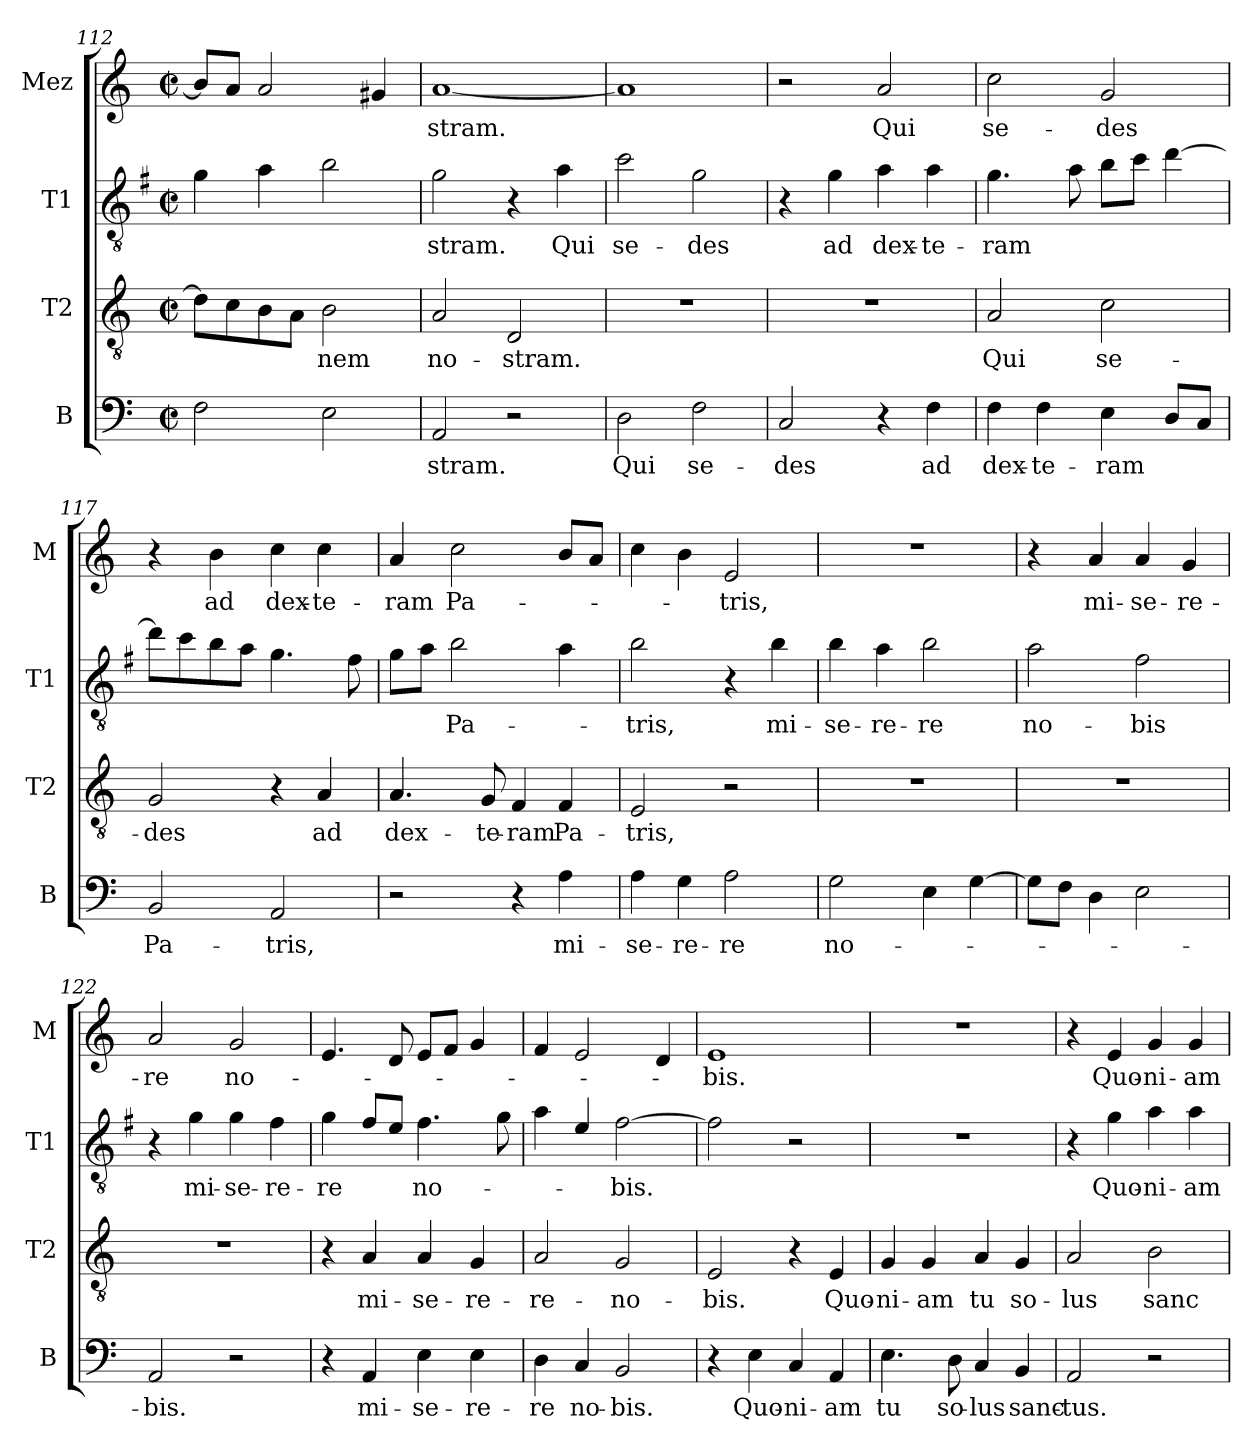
**kern	**text	**kern	**text	**kern	**text	**kern	**text
*part4	*part4	*part3	*part3	*part2	*part2	*part1	*part1
*staff4	*staff4	*staff3	*staff3	*staff2	*staff2	*staff1	*staff1
*I"B	*	*I"T2	*	*I"T1	*	*I"Mez	*
*I'B	*	*I'T2	*	*I'T1	*	*I'M	*
*clefF4	*	*clefGv2	*	*clefGv2	*	*clefG2	*
*	*	*	*	*ITrd4c7	*	*	*
*k[]	*	*k[]	*	*k[]	*	*k[]	*
*M2/2	*	*M2/2	*	*M2/2	*	*M2/2	*
*met(c|)	*	*met(c|)	*	*met(c|)	*	*met(c|)	*
=112	=112	=112	=112	=112	=112	=112	=112
2F\	.	8d\L]	.	4c\	.	8b/L]	.
.	.	8c\	.	.	.	8a/J	.
.	.	8B\	.	4d\	.	2a/	.
.	.	8A\J	.	.	.	.	.
!	!	!	!LO:LY:b	!	!	!	!
2E\	.	2B\	-nem	2e\	.	.	.
.	.	.	.	.	.	4g#X/	.
=113	=113	=113	=113	=113	=113	=113	=113
!	!LO:LY:b	!	!LO:LY:b	!	!LO:LY:b	!	!LO:LY:b
2AA/	-stram.	2A/	no-	2c\	-stram.	[1a	-stram.
!	!	!	!LO:LY:b	!	!	!	!
2r	.	2D/	-stram.	4r	.	.	.
!	!	!	!	!	!LO:LY:b	!	!
.	.	.	.	4d\	Qui	.	.
=114	=114	=114	=114	=114	=114	=114	=114
!	!LO:LY:b	!	!	!	!LO:LY:b	!	!
2D\	Qui	1r	.	2f\	se-	1a]	.
!	!LO:LY:b	!	!	!	!LO:LY:b	!	!
2F\	se-	.	.	2c\	-des	.	.
=115	=115	=115	=115	=115	=115	=115	=115
!	!LO:LY:b	!	!	!	!	!	!
2C/	-des	1r	.	4r	.	2r	.
!	!	!	!	!	!LO:LY:b	!	!
.	.	.	.	4c\	ad	.	.
!	!	!	!	!	!LO:LY:b	!	!LO:LY:b
4r	.	.	.	4d\	dex-	2a/	Qui
!	!LO:LY:b	!	!	!	!LO:LY:b	!	!
4F\	ad	.	.	4d\	-te-	.	.
=116	=116	=116	=116	=116	=116	=116	=116
!	!LO:LY:b	!	!LO:LY:b	!	!LO:LY:b	!	!LO:LY:b
4F\	dex-	2A/	Qui	4.c\	-ram	2cc\	se-
!	!LO:LY:b	!	!	!	!	!	!
4F\	-te-	.	.	.	.	.	.
.	.	.	.	8d\	.	.	.
!	!LO:LY:b	!	!LO:LY:b	!	!	!	!LO:LY:b
4E\	-ram	2c\	se-	8e\L	.	2g/	-des
.	.	.	.	8f\J	.	.	.
8D/L	.	.	.	[4g\	.	.	.
8C/J	.	.	.	.	.	.	.
!!LO:PB:g=z
=117	=117	=117	=117	=117	=117	=117	=117
!	!LO:LY:b	!	!LO:LY:b	!	!	!	!
2BB/	Pa-	2G/	-des	8g\L]	.	4r	.
.	.	.	.	8f\	.	.	.
!	!	!	!	!	!	!	!LO:LY:b
.	.	.	.	8e\	.	4b\	ad
.	.	.	.	8d\J	.	.	.
!	!LO:LY:b	!	!	!	!	!	!LO:LY:b
2AA/	-tris,	4r	.	4.c\	.	4cc\	dex-
!	!	!	!LO:LY:b	!	!	!	!LO:LY:b
.	.	4A/	ad	.	.	4cc\	-te-
.	.	.	.	8B\	.	.	.
=118	=118	=118	=118	=118	=118	=118	=118
!	!	!	!LO:LY:b	!	!	!	!LO:LY:b
2r	.	4.A/	dex-	8c\L	.	4a/	-ram
.	.	.	.	8d\J	.	.	.
!	!	!	!	!	!LO:LY:b	!	!LO:LY:b
.	.	.	.	2e\	Pa-	2cc\	Pa-
!	!	!	!LO:LY:b	!	!	!	!
.	.	8G/	-te-	.	.	.	.
!	!	!	!LO:LY:b	!	!	!	!
4r	.	4F/	-ram	.	.	.	.
!	!LO:LY:b	!	!LO:LY:b	!	!	!	!
4A\	mi-	4F/	Pa-	4d\	.	8b/L	.
.	.	.	.	.	.	8a/J	.
=119	=119	=119	=119	=119	=119	=119	=119
!	!LO:LY:b	!	!LO:LY:b	!	!LO:LY:b	!	!
4A\	-se-	2E/	-tris,	2e\	-tris,	4cc\	.
!	!LO:LY:b	!	!	!	!	!	!
4G\	-re-	.	.	.	.	4b\	.
!	!LO:LY:b	!	!	!	!	!	!LO:LY:b
2A\	-re	2r	.	4r	.	2e/	-tris,
!	!	!	!	!	!LO:LY:b	!	!
.	.	.	.	4e\	mi-	.	.
=120	=120	=120	=120	=120	=120	=120	=120
!	!LO:LY:b	!	!	!	!LO:LY:b	!	!
2G\	no-	1r	.	4e\	-se-	1r	.
!	!	!	!	!	!LO:LY:b	!	!
.	.	.	.	4d\	-re-	.	.
!	!	!	!	!	!LO:LY:b	!	!
4E\	.	.	.	2e\	-re	.	.
[4G\	.	.	.	.	.	.	.
=121	=121	=121	=121	=121	=121	=121	=121
!	!	!	!	!	!LO:LY:b	!	!
8G\L]	.	1r	.	2d\	no-	4r	.
8F\J	.	.	.	.	.	.	.
!	!	!	!	!	!	!	!LO:LY:b
4D\	.	.	.	.	.	4a/	mi-
!	!	!	!	!	!LO:LY:b	!	!LO:LY:b
2E\	.	.	.	2B\	-bis	4a/	-se-
!	!	!	!	!	!	!	!LO:LY:b
.	.	.	.	.	.	4g/	-re-
!!LO:LB:g=z
=122	=122	=122	=122	=122	=122	=122	=122
!	!LO:LY:b	!	!	!	!	!	!LO:LY:b
2AA/	-bis.	1r	.	4r	.	2a/	-re
!	!	!	!	!	!LO:LY:b	!	!
.	.	.	.	4c\	mi-	.	.
!	!	!	!	!	!LO:LY:b	!	!LO:LY:b
2r	.	.	.	4c\	-se-	2g/	no-
!	!	!	!	!	!LO:LY:b	!	!
.	.	.	.	4B\	-re-	.	.
=123	=123	=123	=123	=123	=123	=123	=123
!	!	!	!	!	!LO:LY:b	!	!
4r	.	4r	.	4c\	-re	4.e/	.
!	!LO:LY:b	!	!LO:LY:b	!	!	!	!
4AA/	mi-	4A/	mi-	8B/L	.	.	.
.	.	.	.	8A/J	.	8d/	.
!	!LO:LY:b	!	!LO:LY:b	!	!LO:LY:b	!	!
4E\	-se-	4A/	-se-	4.B\	no-	8e/L	.
.	.	.	.	.	.	8f/J	.
!	!LO:LY:b	!	!LO:LY:b	!	!	!	!
4E\	-re-	4G/	-re-	.	.	4g/	.
.	.	.	.	8c\	.	.	.
=124	=124	=124	=124	=124	=124	=124	=124
!	!LO:LY:b	!	!LO:LY:b	!	!	!	!
4D\	-re	2A/	-re-	4d\	.	4f/	.
!	!LO:LY:b	!	!	!	!	!	!
4C/	no-	.	.	4A/	.	2e/	.
!	!LO:LY:b	!	!LO:LY:b	!	!LO:LY:b	!	!
2BB/	-bis.	2G/	-no-	[2B\	-bis.	.	.
.	.	.	.	.	.	4d/	.
=125	=125	=125	=125	=125	=125	=125	=125
!	!	!	!LO:LY:b	!	!	!	!LO:LY:b
4r	.	2E/	-bis.	2B\]	.	1e	-bis.
!	!LO:LY:b	!	!	!	!	!	!
4E\	Quo-	.	.	.	.	.	.
!	!LO:LY:b	!	!	!	!	!	!
4C/	-ni-	4r	.	2r	.	.	.
!	!LO:LY:b	!	!LO:LY:b	!	!	!	!
4AA/	-am	4E/	Quo-	.	.	.	.
=126	=126	=126	=126	=126	=126	=126	=126
!	!LO:LY:b	!	!LO:LY:b	!	!	!	!
4.E\	tu	4G/	-ni-	1r	.	1r	.
!	!	!	!LO:LY:b	!	!	!	!
.	.	4G/	-am	.	.	.	.
!	!LO:LY:b	!	!	!	!	!	!
8D\	so-	.	.	.	.	.	.
!	!LO:LY:b	!	!LO:LY:b	!	!	!	!
4C/	-lus	4A/	tu	.	.	.	.
!	!LO:LY:b	!	!LO:LY:b	!	!	!	!
4BB/	sanc-	4G/	so-	.	.	.	.
!!LO:LB:g=z
=127	=127	=127	=127	=127	=127	=127	=127
!	!LO:LY:b	!	!LO:LY:b	!	!	!	!
2AA/	-tus.	2A/	-lus	4r	.	4r	.
!	!	!	!	!	!LO:LY:b	!	!LO:LY:b
.	.	.	.	4c\	Quo-	4e/	Quo-
!	!	!	!LO:LY:b	!	!LO:LY:b	!	!LO:LY:b
2r	.	2B\	sanc-	4d\	-ni-	4g/	-ni-
!	!	!	!	!	!LO:LY:b	!	!LO:LY:b
.	.	.	.	4d\	-am	4g/	-am
=	=	=	=	=	=	=	=
*-	*-	*-	*-	*-	*-	*-	*-
